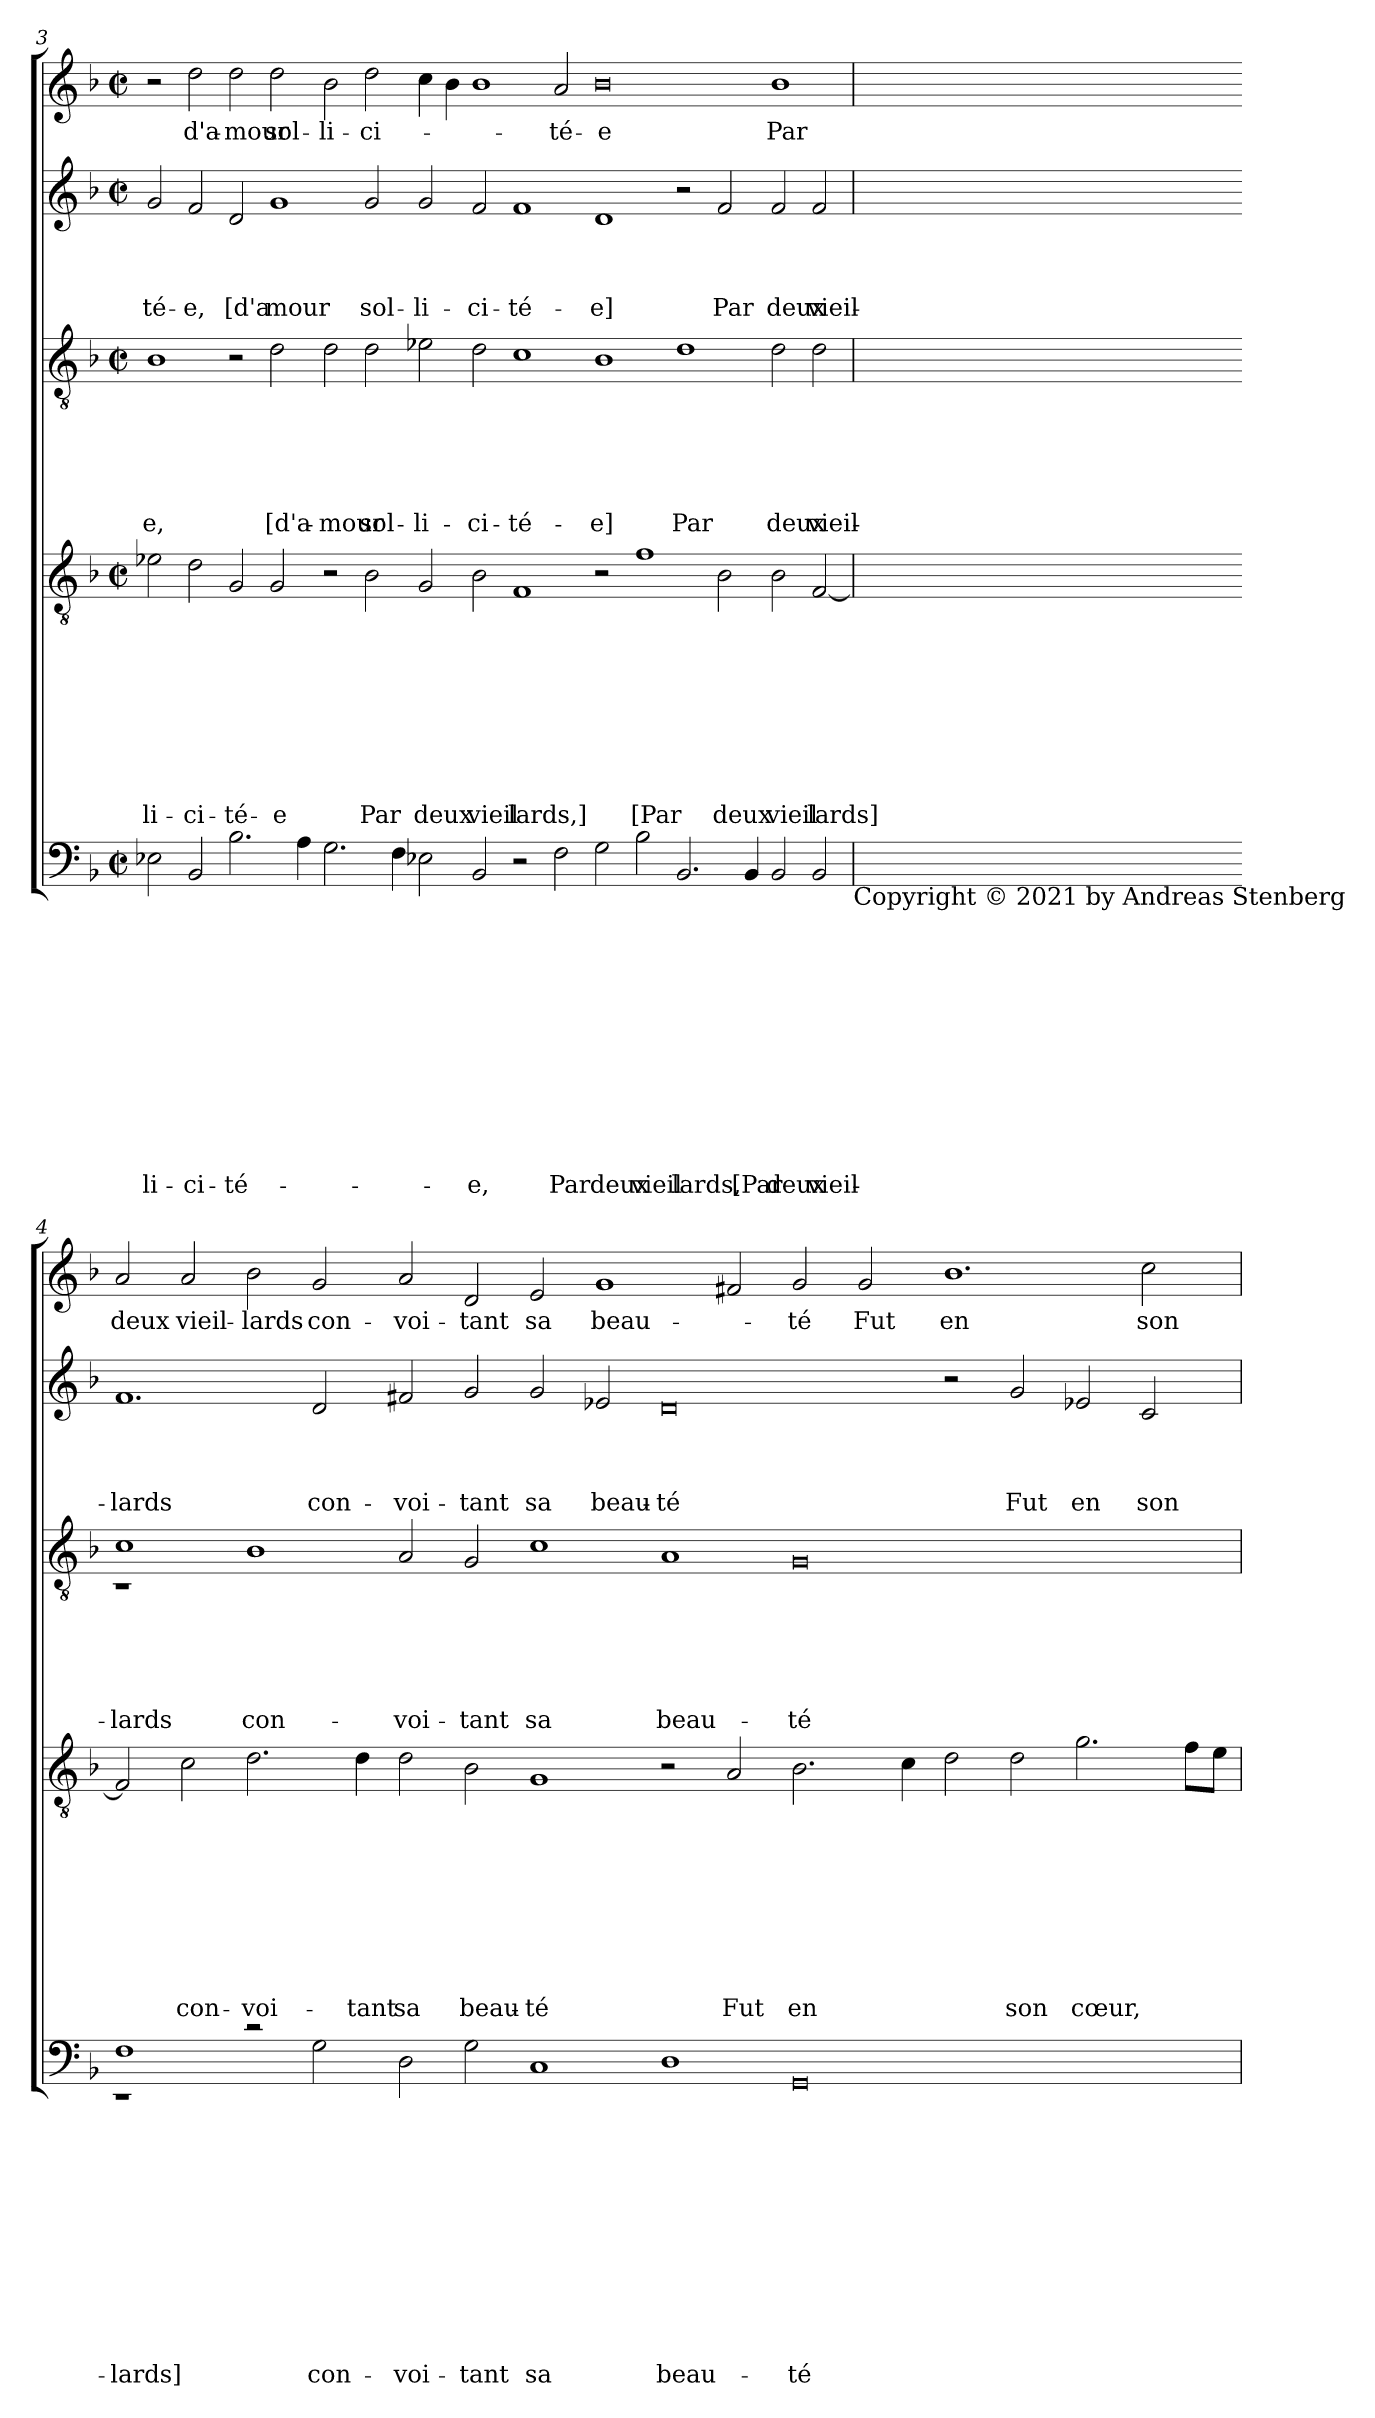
**kern	**text	**text	**text	**text	**text	**text	**text	**text	**text	**text	**text	**text	**kern	**text	**text	**text	**text	**text	**text	**text	**text	**text	**kern	**text	**text	**text	**text	**text	**text	**kern	**text	**text	**text	**text	**kern	**text
*part5	*part5	*part5	*part5	*part5	*part5	*part5	*part5	*part5	*part5	*part5	*part5	*part5	*part4	*part4	*part4	*part4	*part4	*part4	*part4	*part4	*part4	*part4	*part3	*part3	*part3	*part3	*part3	*part3	*part3	*part2	*part2	*part2	*part2	*part2	*part1	*part1
*staff5	*staff5	*staff5	*staff5	*staff5	*staff5	*staff5	*staff5	*staff5	*staff5	*staff5	*staff5	*staff5	*staff4	*staff4	*staff4	*staff4	*staff4	*staff4	*staff4	*staff4	*staff4	*staff4	*staff3	*staff3	*staff3	*staff3	*staff3	*staff3	*staff3	*staff2	*staff2	*staff2	*staff2	*staff2	*staff1	*staff1
!!LO:LB:g=z
*clefF4	*	*	*	*	*	*	*	*	*	*	*	*	*clefGv2	*	*	*	*	*	*	*	*	*	*clefGv2	*	*	*	*	*	*	*clefG2	*	*	*	*	*clefG2	*
*k[b-]	*	*	*	*	*	*	*	*	*	*	*	*	*k[b-]	*	*	*	*	*	*	*	*	*	*k[b-]	*	*	*	*	*	*	*k[b-]	*	*	*	*	*k[b-]	*
*F:	*	*	*	*	*	*	*	*	*	*	*	*	*F:	*	*	*	*	*	*	*	*	*	*F:	*	*	*	*	*	*	*F:	*	*	*	*	*F:	*
*M2/2	*	*	*	*	*	*	*	*	*	*	*	*	*M2/2	*	*	*	*	*	*	*	*	*	*M2/2	*	*	*	*	*	*	*M2/2	*	*	*	*	*M2/2	*
*met(c|)	*	*	*	*	*	*	*	*	*	*	*	*	*met(c|)	*	*	*	*	*	*	*	*	*	*met(c|)	*	*	*	*	*	*	*met(c|)	*	*	*	*	*met(c|)	*
=3	=3	=3	=3	=3	=3	=3	=3	=3	=3	=3	=3	=3	=3	=3	=3	=3	=3	=3	=3	=3	=3	=3	=3	=3	=3	=3	=3	=3	=3	=3	=3	=3	=3	=3	=3	=3
!	!	!	!	!	!	!	!	!	!	!	!	!LO:LY:b	!	!	!	!	!	!	!	!	!	!LO:LY:b	!	!	!	!	!	!	!LO:LY:b	!	!	!	!	!LO:LY:b	!	!
2E-X\	.	.	.	.	.	.	.	.	.	.	.	-li-	2e-X\	.	.	.	.	.	.	.	.	-li-	1B-	.	.	.	.	.	-e,	2g/	.	.	.	-té-	2r	.
!	!	!	!	!	!	!	!	!	!	!	!	!LO:LY:b	!	!	!	!	!	!	!	!	!	!LO:LY:b	!	!	!	!	!	!	!	!	!	!	!	!LO:LY:b	!	!LO:LY:b
2BB-/	.	.	.	.	.	.	.	.	.	.	.	-ci-	2d\	.	.	.	.	.	.	.	.	-ci-	.	.	.	.	.	.	.	2f/	.	.	.	-e,	2dd\	d'a-
!	!	!	!	!	!	!	!	!	!	!	!	!LO:LY:b	!	!	!	!	!	!	!	!	!	!LO:LY:b	!	!	!	!	!	!	!	!	!	!	!	!LO:LY:b	!	!LO:LY:b
2.B-\	.	.	.	.	.	.	.	.	.	.	.	-té-	2G/	.	.	.	.	.	.	.	.	-té-	2r	.	.	.	.	.	.	2d/	.	.	.	[d'a-	2dd\	-mour
!	!	!	!	!	!	!	!	!	!	!	!	!	!	!	!	!	!	!	!	!	!	!LO:LY:b	!	!	!	!	!	!	!LO:LY:b	!	!	!	!	!LO:LY:b	!	!LO:LY:b
.	.	.	.	.	.	.	.	.	.	.	.	.	2G/	.	.	.	.	.	.	.	.	-e	2d\	.	.	.	.	.	[d'a-	1g	.	.	.	-mour	2dd\	sol-
4A\	.	.	.	.	.	.	.	.	.	.	.	.	.	.	.	.	.	.	.	.	.	.	.	.	.	.	.	.	.	.	.	.	.	.	.	.
!	!	!	!	!	!	!	!	!	!	!	!	!	!	!	!	!	!	!	!	!	!	!	!	!	!	!	!	!	!LO:LY:b	!	!	!	!	!	!	!LO:LY:b
2.G\	.	.	.	.	.	.	.	.	.	.	.	.	2r	.	.	.	.	.	.	.	.	.	2d\	.	.	.	.	.	-mour	.	.	.	.	.	2b-\	-li-
!	!	!	!	!	!	!	!	!	!	!	!	!	!	!	!	!	!	!	!	!	!	!LO:LY:b	!	!	!	!	!	!	!LO:LY:b	!	!	!	!	!LO:LY:b	!	!LO:LY:b
.	.	.	.	.	.	.	.	.	.	.	.	.	2B-\	.	.	.	.	.	.	.	.	Par	2d\	.	.	.	.	.	sol-	2g/	.	.	.	sol-	2dd\	-ci-
4F\	.	.	.	.	.	.	.	.	.	.	.	.	.	.	.	.	.	.	.	.	.	.	.	.	.	.	.	.	.	.	.	.	.	.	.	.
!	!	!	!	!	!	!	!	!	!	!	!	!	!	!	!	!	!	!	!	!	!	!LO:LY:b	!	!	!	!	!	!	!LO:LY:b	!	!	!	!	!LO:LY:b	!	!
2E-X\	.	.	.	.	.	.	.	.	.	.	.	.	2G/	.	.	.	.	.	.	.	.	deux	2e-X\	.	.	.	.	.	-li-	2g/	.	.	.	-li-	4cc\	.
.	.	.	.	.	.	.	.	.	.	.	.	.	.	.	.	.	.	.	.	.	.	.	.	.	.	.	.	.	.	.	.	.	.	.	4b-\	.
!	!	!	!	!	!	!	!	!	!	!	!	!LO:LY:b	!	!	!	!	!	!	!	!	!	!LO:LY:b	!	!	!	!	!	!	!LO:LY:b	!	!	!	!	!LO:LY:b	!	!
2BB-/	.	.	.	.	.	.	.	.	.	.	.	-e,	2B-\	.	.	.	.	.	.	.	.	vieil-	2d\	.	.	.	.	.	-ci-	2f/	.	.	.	-ci-	1b-	.
!	!	!	!	!	!	!	!	!	!	!	!	!	!	!	!	!	!	!	!	!	!	!LO:LY:b	!	!	!	!	!	!	!LO:LY:b	!	!	!	!	!LO:LY:b	!	!
2r	.	.	.	.	.	.	.	.	.	.	.	.	1F	.	.	.	.	.	.	.	.	-lards,]	1c	.	.	.	.	.	-té-	1f	.	.	.	-té-	.	.
!	!	!	!	!	!	!	!	!	!	!	!	!LO:LY:b	!	!	!	!	!	!	!	!	!	!	!	!	!	!	!	!	!	!	!	!	!	!	!	!LO:LY:b
2F\	.	.	.	.	.	.	.	.	.	.	.	Par	.	.	.	.	.	.	.	.	.	.	.	.	.	.	.	.	.	.	.	.	.	.	2a/	-té-
!	!	!	!	!	!	!	!	!	!	!	!	!LO:LY:b	!	!	!	!	!	!	!	!	!	!	!	!	!	!	!	!	!LO:LY:b	!	!	!	!	!LO:LY:b	!	!LO:LY:b
2G\	.	.	.	.	.	.	.	.	.	.	.	deux	2r	.	.	.	.	.	.	.	.	.	1B-	.	.	.	.	.	-e]	1d	.	.	.	-e]	0b-	-e
!	!	!	!	!	!	!	!	!	!	!	!	!LO:LY:b	!	!	!	!	!	!	!	!	!	!LO:LY:b	!	!	!	!	!	!	!	!	!	!	!	!	!	!
2B-\	.	.	.	.	.	.	.	.	.	.	.	vieil-	1f	.	.	.	.	.	.	.	.	[Par	.	.	.	.	.	.	.	.	.	.	.	.	.	.
!	!	!	!	!	!	!	!	!	!	!	!	!LO:LY:b	!	!	!	!	!	!	!	!	!	!	!	!	!	!	!	!	!LO:LY:b	!	!	!	!	!	!	!
2.BB-/	.	.	.	.	.	.	.	.	.	.	.	-lards,	.	.	.	.	.	.	.	.	.	.	1d	.	.	.	.	.	Par	2r	.	.	.	.	.	.
!	!	!	!	!	!	!	!	!	!	!	!	!	!	!	!	!	!	!	!	!	!	!LO:LY:b	!	!	!	!	!	!	!	!	!	!	!	!LO:LY:b	!	!
.	.	.	.	.	.	.	.	.	.	.	.	.	2B-\	.	.	.	.	.	.	.	.	deux	.	.	.	.	.	.	.	2f/	.	.	.	Par	.	.
!	!	!	!	!	!	!	!	!	!	!	!	!LO:LY:b	!	!	!	!	!	!	!	!	!	!	!	!	!	!	!	!	!	!	!	!	!	!	!	!
4BB-/	.	.	.	.	.	.	.	.	.	.	.	[Par	.	.	.	.	.	.	.	.	.	.	.	.	.	.	.	.	.	.	.	.	.	.	.	.
!	!	!	!	!	!	!	!	!	!	!	!	!LO:LY:b	!	!	!	!	!	!	!	!	!	!LO:LY:b	!	!	!	!	!	!	!LO:LY:b	!	!	!	!	!LO:LY:b	!	!LO:LY:b
2BB-/	.	.	.	.	.	.	.	.	.	.	.	deux	2B-\	.	.	.	.	.	.	.	.	vieil-	2d\	.	.	.	.	.	deux	2f/	.	.	.	deux	1b-	Par
!	!	!	!	!	!	!	!	!	!	!	!	!LO:LY:b	!	!	!	!	!	!	!	!	!	!LO:LY:b	!	!	!	!	!	!	!LO:LY:b	!	!	!	!	!LO:LY:b	!	!
2BB-/	.	.	.	.	.	.	.	.	.	.	.	vieil-	[>2F/	.	.	.	.	.	.	.	.	-lards]	2d\	.	.	.	.	.	vieil-	2f/	.	.	.	vieil-	.	.
!LO:TX:b:t=Copyright © 2021 by Andreas Stenberg	!	!	!	!	!	!	!	!	!	!	!	!	!	!	!	!	!	!	!	!	!	!	!	!	!	!	!	!	!	!	!	!	!	!	!	!
!!LO:PB:g=z
=4	=4	=4	=4	=4	=4	=4	=4	=4	=4	=4	=4	=4	=4	=4	=4	=4	=4	=4	=4	=4	=4	=4	=4	=4	=4	=4	=4	=4	=4	=4	=4	=4	=4	=4	=4	=4
*^	*	*	*	*	*	*	*	*	*	*	*	*	*	*	*	*	*	*	*	*	*	*	*^	*	*	*	*	*	*	*	*	*	*	*	*	*
!	!LO:N:vis=1	!	!	!	!	!	!	!	!	!	!	!	!LO:LY:b	!	!	!	!	!	!	!	!	!	!	!	!LO:N:vis=1	!	!	!	!	!	!LO:LY:b	!	!	!	!	!LO:LY:b	!	!LO:LY:b
1F	000rEE	.	.	.	.	.	.	.	.	.	.	.	-lards]	2F/]	.	.	.	.	.	.	.	.	.	1c	000rC	.	.	.	.	.	-lards	1.f	.	.	.	-lards	2a/	deux
!	!	!	!	!	!	!	!	!	!	!	!	!	!	!	!	!	!	!	!	!	!	!	!LO:LY:b	!	!	!	!	!	!	!	!	!	!	!	!	!	!	!LO:LY:b
.	.	.	.	.	.	.	.	.	.	.	.	.	.	2c\	.	.	.	.	.	.	.	.	con-	.	.	.	.	.	.	.	.	.	.	.	.	.	2a/	vieil-
!	!	!	!	!	!	!	!	!	!	!	!	!	!	!	!	!	!	!	!	!	!	!	!LO:LY:b	!	!	!	!	!	!	!	!LO:LY:b	!	!	!	!	!	!	!LO:LY:b
2rc	.	.	.	.	.	.	.	.	.	.	.	.	.	2.d\	.	.	.	.	.	.	.	.	-voi-	1B-	.	.	.	.	.	.	con-	.	.	.	.	.	2b-\	-lards
!	!	!	!	!	!	!	!	!	!	!	!	!	!LO:LY:b	!	!	!	!	!	!	!	!	!	!	!	!	!	!	!	!	!	!	!	!	!	!	!LO:LY:b	!	!LO:LY:b
2G\	.	.	.	.	.	.	.	.	.	.	.	.	con-	.	.	.	.	.	.	.	.	.	.	.	.	.	.	.	.	.	.	2d/	.	.	.	con-	2g/	con-
!	!	!	!	!	!	!	!	!	!	!	!	!	!	!	!	!	!	!	!	!	!	!	!LO:LY:b	!	!	!	!	!	!	!	!	!	!	!	!	!	!	!
.	.	.	.	.	.	.	.	.	.	.	.	.	.	4d\	.	.	.	.	.	.	.	.	-tant	.	.	.	.	.	.	.	.	.	.	.	.	.	.	.
!	!	!	!	!	!	!	!	!	!	!	!	!	!LO:LY:b	!	!	!	!	!	!	!	!	!	!LO:LY:b	!	!	!	!	!	!	!	!LO:LY:b	!	!	!	!	!LO:LY:b	!	!LO:LY:b
2D\	.	.	.	.	.	.	.	.	.	.	.	.	-voi-	2d\	.	.	.	.	.	.	.	.	sa	2A/	.	.	.	.	.	.	-voi-	2f#X/	.	.	.	-voi-	2a/	-voi-
!	!	!	!	!	!	!	!	!	!	!	!	!	!LO:LY:b	!	!	!	!	!	!	!	!	!	!LO:LY:b	!	!	!	!	!	!	!	!LO:LY:b	!	!	!	!	!LO:LY:b	!	!LO:LY:b
2G\	.	.	.	.	.	.	.	.	.	.	.	.	-tant	2B-\	.	.	.	.	.	.	.	.	beau-	2G/	.	.	.	.	.	.	-tant	2g/	.	.	.	-tant	2d/	-tant
!	!	!	!	!	!	!	!	!	!	!	!	!	!LO:LY:b	!	!	!	!	!	!	!	!	!	!LO:LY:b	!	!	!	!	!	!	!	!LO:LY:b	!	!	!	!	!LO:LY:b	!	!LO:LY:b
1C	.	.	.	.	.	.	.	.	.	.	.	.	sa	1G	.	.	.	.	.	.	.	.	-té	1c	.	.	.	.	.	.	sa	2g/	.	.	.	sa	2e/	sa
!	!	!	!	!	!	!	!	!	!	!	!	!	!	!	!	!	!	!	!	!	!	!	!	!	!	!	!	!	!	!	!	!	!	!	!	!LO:LY:b	!	!LO:LY:b
.	.	.	.	.	.	.	.	.	.	.	.	.	.	.	.	.	.	.	.	.	.	.	.	.	.	.	.	.	.	.	.	2e-X/	.	.	.	beau-	1g	beau-
!	!	!	!	!	!	!	!	!	!	!	!	!	!LO:LY:b	!	!	!	!	!	!	!	!	!	!	!	!	!	!	!	!	!	!LO:LY:b	!	!	!	!	!LO:LY:b	!	!
1D	.	.	.	.	.	.	.	.	.	.	.	.	beau-	2r	.	.	.	.	.	.	.	.	.	1A	.	.	.	.	.	.	beau-	0d	.	.	.	-té	.	.
!	!	!	!	!	!	!	!	!	!	!	!	!	!	!	!	!	!	!	!	!	!	!	!LO:LY:b	!	!	!	!	!	!	!	!	!	!	!	!	!	!	!
.	.	.	.	.	.	.	.	.	.	.	.	.	.	2A/	.	.	.	.	.	.	.	.	Fut	.	.	.	.	.	.	.	.	.	.	.	.	.	2f#/	.
!	!	!	!	!	!	!	!	!	!	!	!	!	!LO:LY:b	!	!	!	!	!	!	!	!	!	!LO:LY:b	!	!	!	!	!	!	!	!LO:LY:b	!	!	!	!	!	!	!LO:LY:b
0GG	.	.	.	.	.	.	.	.	.	.	.	.	-té	2.B-\	.	.	.	.	.	.	.	.	en	0G	.	.	.	.	.	.	-té	.	.	.	.	.	2g/	-té
!	!	!	!	!	!	!	!	!	!	!	!	!	!	!	!	!	!	!	!	!	!	!	!	!	!	!	!	!	!	!	!	!	!	!	!	!	!	!LO:LY:b
.	.	.	.	.	.	.	.	.	.	.	.	.	.	.	.	.	.	.	.	.	.	.	.	.	.	.	.	.	.	.	.	.	.	.	.	.	2g/	Fut
.	.	.	.	.	.	.	.	.	.	.	.	.	.	4c\	.	.	.	.	.	.	.	.	.	.	.	.	.	.	.	.	.	.	.	.	.	.	.	.
!	!	!	!	!	!	!	!	!	!	!	!	!	!	!	!	!	!	!	!	!	!	!	!	!	!	!	!	!	!	!	!	!	!	!	!	!	!	!LO:LY:b
.	.	.	.	.	.	.	.	.	.	.	.	.	.	2d\	.	.	.	.	.	.	.	.	.	.	.	.	.	.	.	.	.	2r	.	.	.	.	1.b-	en
!	!	!	!	!	!	!	!	!	!	!	!	!	!	!	!	!	!	!	!	!	!	!	!LO:LY:b	!	!	!	!	!	!	!	!	!	!	!	!	!LO:LY:b	!	!
.	.	.	.	.	.	.	.	.	.	.	.	.	.	2d\	.	.	.	.	.	.	.	.	son	.	.	.	.	.	.	.	.	2g/	.	.	.	Fut	.	.
!	!	!	!	!	!	!	!	!	!	!	!	!	!	!	!	!	!	!	!	!	!	!	!LO:LY:b	!	!	!	!	!	!	!	!	!	!	!	!	!LO:LY:b	!	!
1ryy	.	.	.	.	.	.	.	.	.	.	.	.	.	2.g\	.	.	.	.	.	.	.	.	cœur,	1ryy	.	.	.	.	.	.	.	2e-X/	.	.	.	en	.	.
!	!	!	!	!	!	!	!	!	!	!	!	!	!	!	!	!	!	!	!	!	!	!	!	!	!	!	!	!	!	!	!	!	!	!	!	!LO:LY:b	!	!LO:LY:b
.	.	.	.	.	.	.	.	.	.	.	.	.	.	.	.	.	.	.	.	.	.	.	.	.	.	.	.	.	.	.	.	2c/	.	.	.	son	2cc\	son
.	.	.	.	.	.	.	.	.	.	.	.	.	.	8f\L	.	.	.	.	.	.	.	.	.	.	.	.	.	.	.	.	.	.	.	.	.	.	.	.
.	.	.	.	.	.	.	.	.	.	.	.	.	.	8e\J	.	.	.	.	.	.	.	.	.	.	.	.	.	.	.	.	.	.	.	.	.	.	.	.
*v	*v	*	*	*	*	*	*	*	*	*	*	*	*	*	*	*	*	*	*	*	*	*	*	*v	*v	*	*	*	*	*	*	*	*	*	*	*	*	*
=	=	=	=	=	=	=	=	=	=	=	=	=	=	=	=	=	=	=	=	=	=	=	=	=	=	=	=	=	=	=	=	=	=	=	=	=
*-	*-	*-	*-	*-	*-	*-	*-	*-	*-	*-	*-	*-	*-	*-	*-	*-	*-	*-	*-	*-	*-	*-	*-	*-	*-	*-	*-	*-	*-	*-	*-	*-	*-	*-	*-	*-
